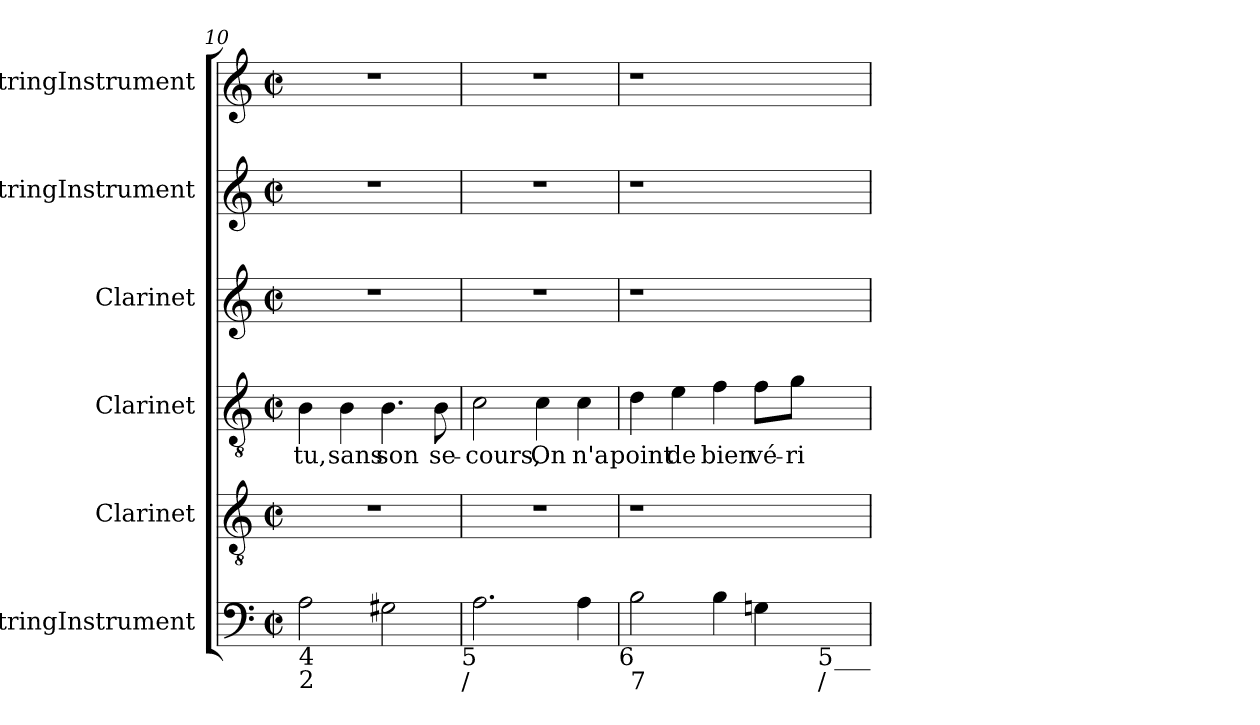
**kern	**kern	**kern	**text	**kern	**kern	**kern
*part6	*part5	*part4	*part4	*part3	*part2	*part1
*staff6	*staff5	*staff4	*staff4	*staff3	*staff2	*staff1
*I"StringInstrument	*I"Clarinet	*I"Clarinet	*	*I"Clarinet	*I"StringInstrument	*I"StringInstrument
*I'Str	*I'Cl	*I'Cl	*	*I'Cl	*I'Str	*I'Str
*clefF4	*clefGv2	*clefGv2	*	*clefG2	*clefG2	*clefG2
*	*ITrd1c2	*ITrd1c2	*	*ITrd1c2	*	*
*k[]	*k[b-e-]	*k[b-e-]	*	*k[b-e-]	*k[]	*k[]
*C:	*B-:	*B-:	*	*B-:	*C:	*C:
*M2/2	*M2/2	*M2/2	*	*M2/2	*M2/2	*M2/2
*met(c|)	*met(c|)	*met(c|)	*	*met(c|)	*met(c|)	*met(c|)
=10	=10	=10	=10	=10	=10	=10
!LO:TX:b:t=4\n2	!	!	!	!	!	!
2A\	1r	4A\	-tu,	1r	1r	1r
.	.	4A\	sans	.	.	.
2G#X\	.	4.A\	son	.	.	.
.	.	8A\	se-	.	.	.
!LO:TX:b:t=5	!	!	!	!	!	!
!LO:TX:b:t=/	!	!	!	!	!	!
=11	=11	=11	=11	=11	=11	=11
2.A\	1r	2B-\	-cours,	1r	1r	1r
.	.	4B-\	On	.	.	.
4A\	.	4B-\	n'a	.	.	.
!LO:TX:b:t=6	!	!	!	!	!	!
!!LO:LB:g=z
=12	=12	=12	=12	=12	=12	=12
!LO:TX:b:t=7	!	!	!	!	!	!
2B\	1r	4c\	point	1r	1r	1r
.	.	4d\	de	.	.	.
4B\	.	4e-\	bien	.	.	.
4Gn\	.	8e-\L	vé-	.	.	.
.	.	8f\J	-ri-	.	.	.
!LO:TX:b:t=5	!	!	!	!	!	!
!LO:TX:b:t=/	!	!	!	!	!	!
4.ryy	4.ryy	4.ryy	.	4.ryy	4.ryy	4.ryy
!LO:TX:b:t=___	!	!	!	!	!	!
=	=	=	=	=	=	=
*-	*-	*-	*-	*-	*-	*-
